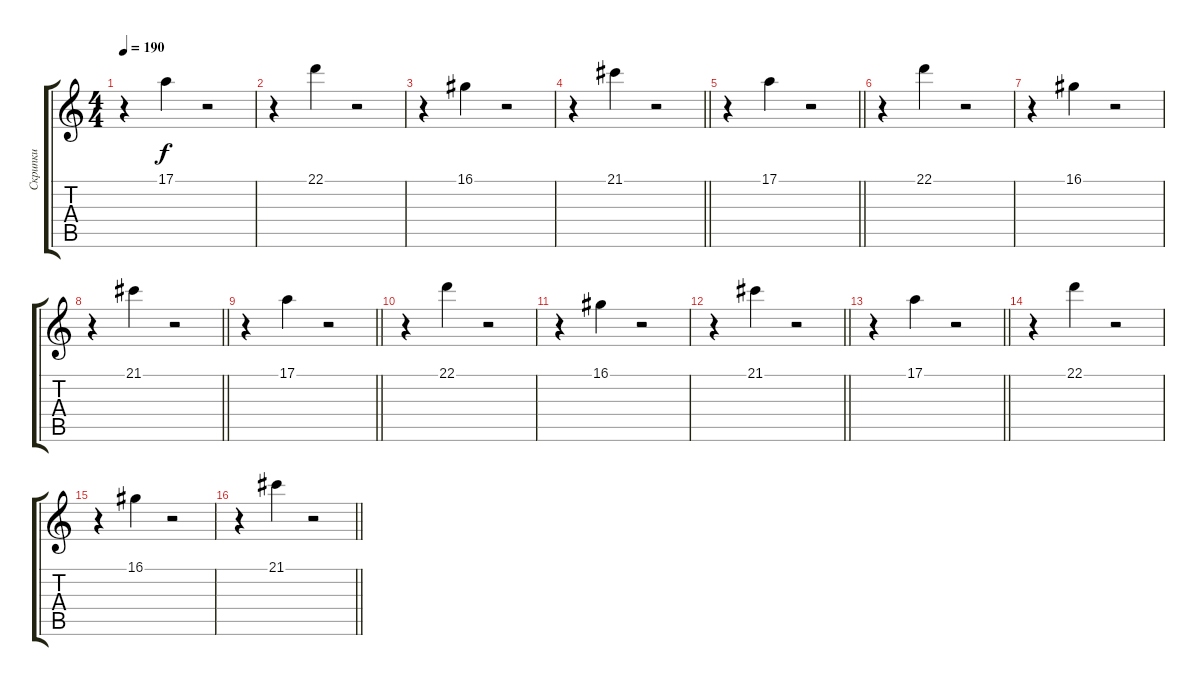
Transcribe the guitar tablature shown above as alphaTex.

\track ("Скрипки" "Скрипки") {instrument stringensemble1}
\staff {score tabs}
\tuning (E4 B3 G3 D3 A2 E2) {hide}
\ts (4 4)
\tempo 190
\clef g2
\ks c
r.4{dy f} 17.1.4 r.2 |
r.4 22.1.4 r.2 |
r.4 16.1.4 r.2 |
\barLineRight lightlight
r.4 21.1.4 r.2 |
\section ("" "")
\barLineRight lightlight
r.4 17.1.4 r.2 |
r.4 22.1.4 r.2 |
r.4 16.1.4 r.2 |
\barLineRight lightlight
r.4 21.1.4 r.2 |
\barLineRight lightlight
r.4 17.1.4 r.2 |
r.4 22.1.4 r.2 |
r.4 16.1.4 r.2 |
\barLineRight lightlight
r.4 21.1.4 r.2 |
\barLineRight lightlight
r.4 17.1.4 r.2 |
r.4 22.1.4 r.2 |
r.4 16.1.4 r.2 |
\barLineRight lightlight
r.4 21.1.4 r.2
